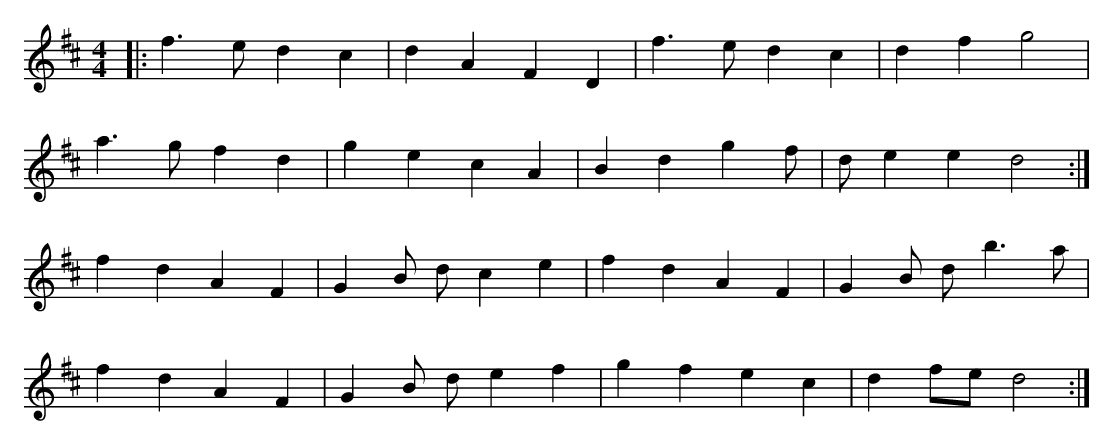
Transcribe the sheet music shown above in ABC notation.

X:1
M:4/4
K:D
|:f3 e d2 c2|d2 A2 F2 D2|f3 e d2 c2|d2 f2 g4|
a3 g f2 d2|g2 e2 c2 A2|B2 d2 g2 f|d e2 e2 d4:|
f2 d2 A2 F2|G2 B d c2 e2|f2 d2 A2 F2|G2 B d b3 a|
f2 d2 A2 F2|G2 B d e2 f2|g2 f2 e2 c2|d2 fe d4:|
